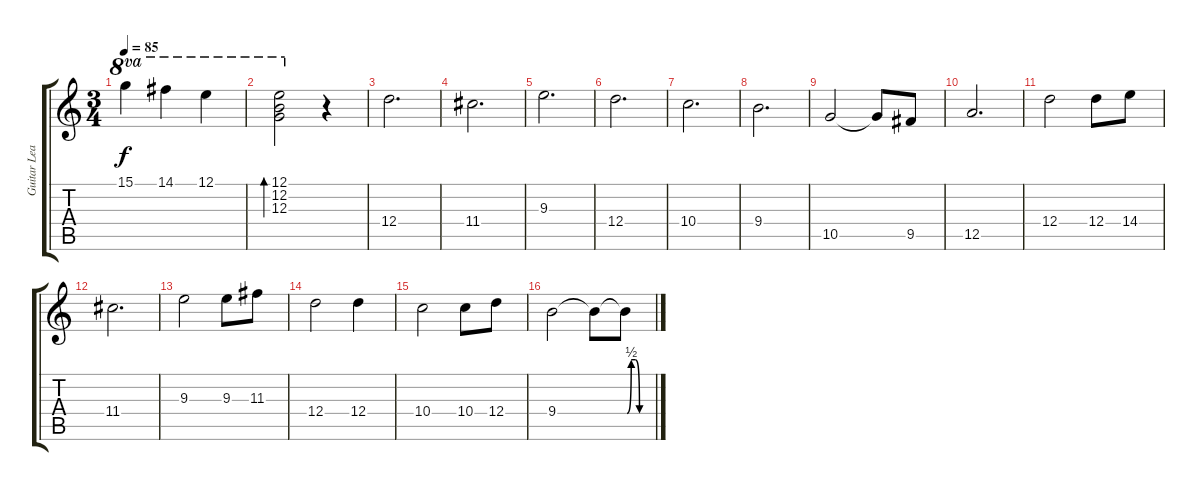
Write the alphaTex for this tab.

\track ("Guitar Lead 2" "Guitar Lea") {instrument distortionguitar}
\staff {score tabs}
\tuning (E4 B3 G3 D3 A2 E2) {hide}
\ts (3 4)
\tempo 85
\clef g2
\ks c
15.1.4{ot 8va dy f} 14.1.4{ot 8va} 12.1.4{ot 8va} |
(12.1 12.2 12.3).2{bd 120 ot 8va} r.4 |
12.4.2{d volume 13 instrument distortionguitar} |
11.4.2{d} |
9.3.2{d} |
12.4.2{d} |
10.4.2{d} |
9.4.2{d} |
10.5.2 10.5{t}.8 9.5.8 |
12.5.2{d} |
12.4.2 12.4.8 14.4.8 |
11.4.2{d} |
9.3.2 9.3.8 11.3.8 |
12.4.2 12.4.4 |
10.4.2 10.4.8 12.4.8 |
9.4.2 9.4{t}.8 9.4{be (custom 0 0 10 2 20 2 30 0 60 0) t}.8
